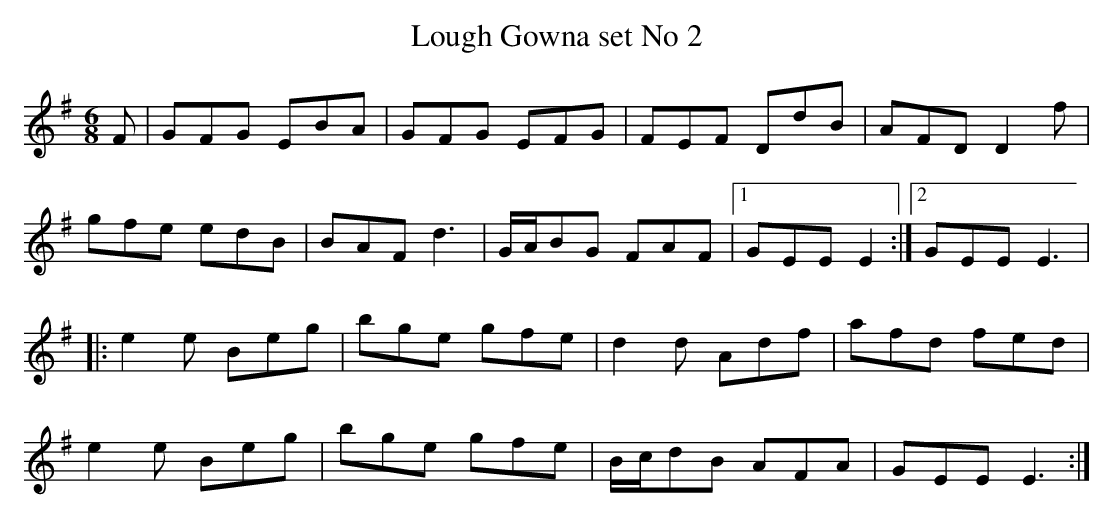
X:1
T:Lough Gowna set No 2
M:6/8
L:1/8
K:G
F|GFG EBA|GFG EFG|FEF DdB|AFD D2f|!
gfe edB|BAF d3|G/2A/2BG FAF|1 GEE E2:|2 GEE E3|!
|:e2e Beg|bge gfe|d2d Adf|afd fed|!
e2e Beg|bge gfe|B/2c/2dB AFA|GEE E3:|!
